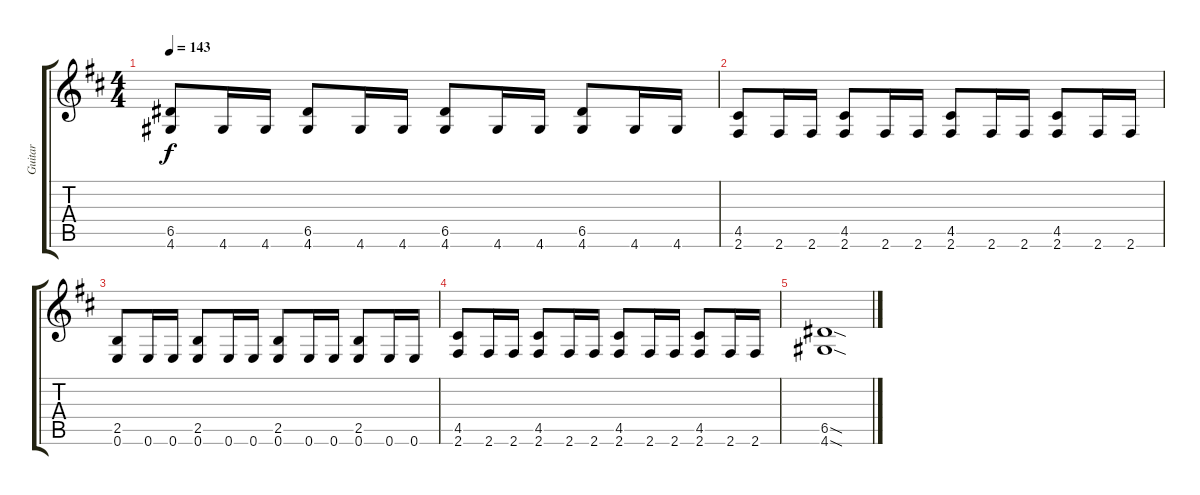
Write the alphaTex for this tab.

\track ("Guitar" "Guitar") {instrument overdrivenguitar}
\staff {score tabs}
\tuning (E4 B3 G3 D3 A2 E2) {hide}
\ts (4 4)
\tempo 143
\clef g2
\ks bminor
(6.5 4.6).8{dy f} 4.6.16 4.6.16 (6.5 4.6).8 4.6.16 4.6.16 (6.5 4.6).8 4.6.16 4.6.16 (6.5 4.6).8 4.6.16 4.6.16 |
(4.5 2.6).8 2.6.16 2.6.16 (4.5 2.6).8 2.6.16 2.6.16 (4.5 2.6).8 2.6.16 2.6.16 (4.5 2.6).8 2.6.16 2.6.16 |
(2.5 0.6).8 0.6.16 0.6.16 (2.5 0.6).8 0.6.16 0.6.16 (2.5 0.6).8 0.6.16 0.6.16 (2.5 0.6).8 0.6.16 0.6.16 |
(4.5 2.6).8 2.6.16 2.6.16 (4.5 2.6).8 2.6.16 2.6.16 (4.5 2.6).8 2.6.16 2.6.16 (4.5 2.6).8 2.6.16 2.6.16 |
(6.5{sod} 4.6{sod}).1
